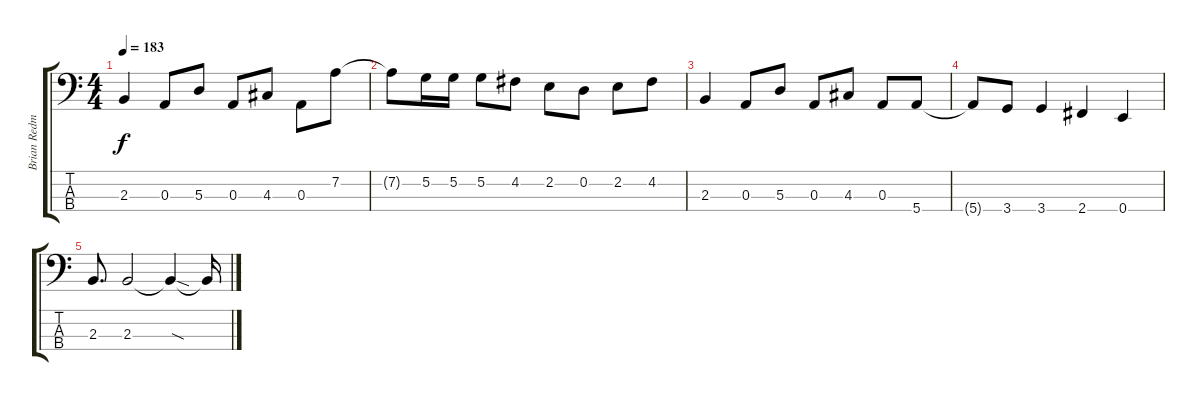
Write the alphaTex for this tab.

\track ("Brian Redman" "Brian Redm") {instrument electricbassfinger}
\staff {score tabs}
\tuning (G2 D2 A1 E1) {hide}
\ts (4 4)
\tempo 183
\clef f4
\ks c
2.3.4{dy f} 0.3.8 5.3.8 0.3.8 4.3.8 0.3.8 7.2.8 |
7.2{t}.8 5.2.16 5.2.16 5.2.8 4.2.8 2.2.8 0.2.8 2.2.8 4.2.8 |
2.3.4 0.3.8 5.3.8 0.3.8 4.3.8 0.3.8 5.4.8 |
5.4{t}.8 3.4.8 3.4.4 2.4.4 0.4.4 |
2.3.8{d} 2.3.2 2.3{sod t}.4 2.3{t}.16
